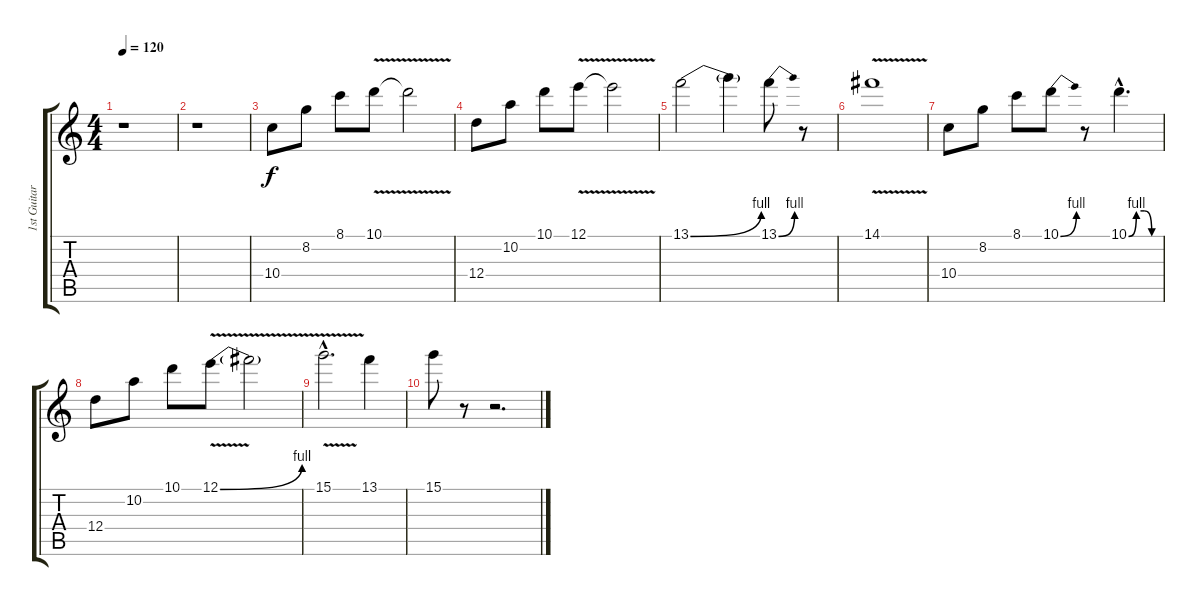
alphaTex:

\track ("1st Guitar / delay" "1st Guitar") {instrument distortionguitar}
\staff {score tabs}
\tuning (E4 B3 G3 D3 A2 E2) {hide}
\ts (4 4)
\tempo 120
\clef g2
\ks c
r.1{dy f} |
r.1 |
10.4.8{volume 14} 8.2.8 8.1.8 10.1{v}.8 10.1{t}.2 |
12.4.8 10.2.8 10.1.8 12.1{v}.8 12.1{t}.2 |
13.1{be (bend 0 0 60 4)}.2 13.1{t}.4 13.1{be (bend 0 0 60 4)}.8 r.8 |
14.1{v}.1 |
10.4.8 8.2.8 8.1.8 10.1{be (bend 0 0 60 4)}.8 r.8 10.1{be (custom 0 0 15 4 30 4 45 0 60 0) hac}.4{d} |
12.4.8 10.2.8 10.1.8 12.1{be (bend 0 0 60 4) v}.8 12.1{t}.2 |
15.1{v hac}.2{d} 13.1.4 |
15.1.8 r.8 r.2{d}
